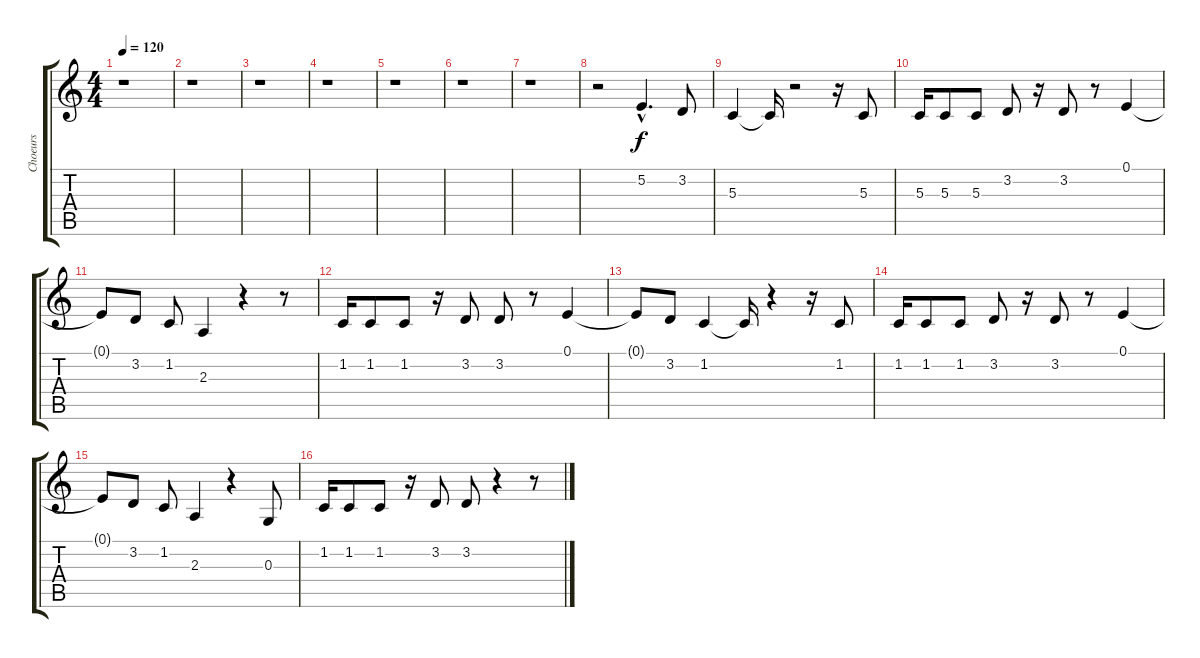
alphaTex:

\track ("Choeurs" "Choeurs") {instrument choiraahs}
\staff {score tabs}
\tuning (E4 B3 G3 D3 A2 E2) {hide}
\ts (4 4)
\tempo 120
\clef g2
\ks c
r.1{dy f} |
r.1 |
r.1 |
r.1 |
r.1 |
r.1 |
r.1 |
r.2 5.2{hac}.4{d} 3.2.8 |
5.3.4 5.3{t}.16 r.2 r.16 5.3.8 |
5.3.16 5.3.8 5.3.8 3.2.8 r.16 3.2.8 r.8 0.1.4 |
0.1{t}.8 3.2.8 1.2.8 2.3.4 r.4 r.8 |
1.2.16 1.2.8 1.2.8 r.16 3.2.8 3.2.8 r.8 0.1.4 |
0.1{t}.8 3.2.8 1.2.4 1.2{t}.16 r.4 r.16 1.2.8 |
1.2.16 1.2.8 1.2.8 3.2.8 r.16 3.2.8 r.8 0.1.4 |
0.1{t}.8 3.2.8 1.2.8 2.3.4 r.4 0.3.8 |
1.2.16 1.2.8 1.2.8 r.16 3.2.8 3.2.8 r.4 r.8
